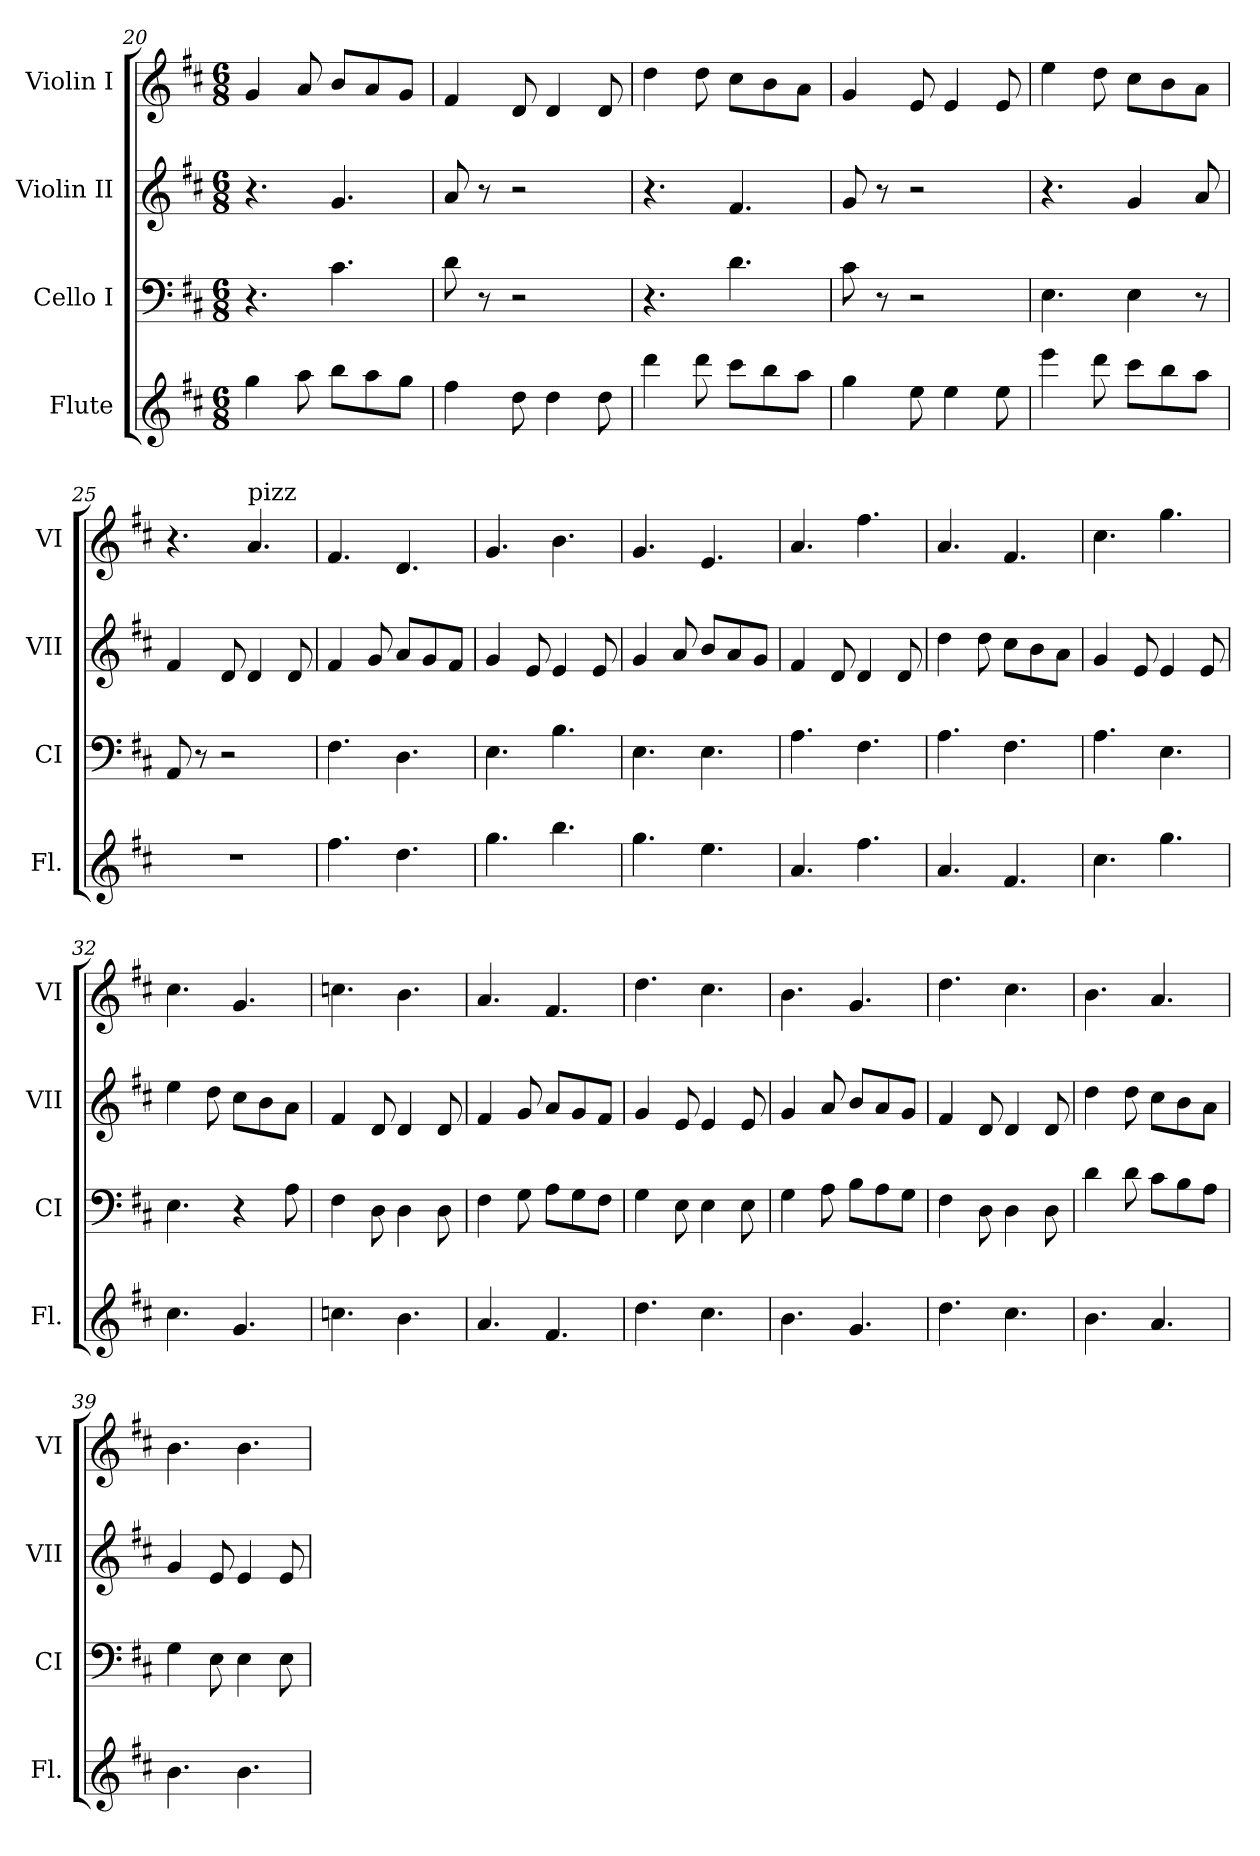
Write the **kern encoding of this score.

**kern	**kern	**kern	**kern
*part4	*part3	*part2	*part1
*staff4	*staff3	*staff2	*staff1
*I"Flute	*I"Cello I	*I"Violin II	*I"Violin I
*I'Fl.	*I'CI	*I'VII	*I'VI
*clefG2	*clefF4	*clefG2	*clefG2
*k[f#c#]	*k[f#c#]	*k[f#c#]	*k[f#c#]
*M6/8	*M6/8	*M6/8	*M6/8
=20	=20	=20	=20
4gg\	4.r	4.r	4g/
8aa\	.	.	8a/
8bb\L	4.c#\	4.g/	8b/L
8aa\	.	.	8a/
8gg\J	.	.	8g/J
=21	=21	=21	=21
4ff#\	8d\	8a/	4f#/
.	8r	8r	.
8dd\	2r	2r	8d/
4dd\	.	.	4d/
8dd\	.	.	8d/
=22	=22	=22	=22
4ddd\	4.r	4.r	4dd\
8ddd\	.	.	8dd\
8ccc#\L	4.d\	4.f#/	8cc#\L
8bb\	.	.	8b\
8aa\J	.	.	8a\J
=23	=23	=23	=23
4gg\	8c#\	8g/	4g/
.	8r	8r	.
8ee\	2r	2r	8e/
4ee\	.	.	4e/
8ee\	.	.	8e/
=24	=24	=24	=24
4eee\	4.E\	4.r	4ee\
8ddd\	.	.	8dd\
8ccc#\L	4E\	4g/	8cc#\L
8bb\	.	.	8b\
8aa\J	8r	8a/	8a\J
!!LO:LB:g=z
=25	=25	=25	=25
2.r	8AA/	4f#/	4.r
.	8r	.	.
.	2r	8d/	.
!	!	!	!LO:TX:a:t=pizz
.	.	4d/	4.a/
.	.	8d/	.
=26	=26	=26	=26
4.ff#\	4.F#\	4f#/	4.f#/
.	.	8g/	.
4.dd\	4.D\	8a/L	4.d/
.	.	8g/	.
.	.	8f#/J	.
=27	=27	=27	=27
4.gg\	4.E\	4g/	4.g/
.	.	8e/	.
4.bb\	4.B\	4e/	4.b\
.	.	8e/	.
=28	=28	=28	=28
4.gg\	4.E\	4g/	4.g/
.	.	8a/	.
4.ee\	4.E\	8b/L	4.e/
.	.	8a/	.
.	.	8g/J	.
=29	=29	=29	=29
4.a/	4.A\	4f#/	4.a/
.	.	8d/	.
4.ff#\	4.F#\	4d/	4.ff#\
.	.	8d/	.
=30	=30	=30	=30
4.a/	4.A\	4dd\	4.a/
.	.	8dd\	.
4.f#/	4.F#\	8cc#\L	4.f#/
.	.	8b\	.
.	.	8a\J	.
=31	=31	=31	=31
4.cc#\	4.A\	4g/	4.cc#\
.	.	8e/	.
4.gg\	4.E\	4e/	4.gg\
.	.	8e/	.
!!LO:LB:g=z
=32	=32	=32	=32
4.cc#\	4.E\	4ee\	4.cc#\
.	.	8dd\	.
4.g/	4r	8cc#\L	4.g/
.	.	8b\	.
.	8A\	8a\J	.
=33	=33	=33	=33
4.ccn\	4F#\	4f#/	4.ccn\
.	8D\	8d/	.
4.b\	4D\	4d/	4.b\
.	8D\	8d/	.
=34	=34	=34	=34
4.a/	4F#\	4f#/	4.a/
.	8G\	8g/	.
4.f#/	8A\L	8a/L	4.f#/
.	8G\	8g/	.
.	8F#\J	8f#/J	.
=35	=35	=35	=35
4.dd\	4G\	4g/	4.dd\
.	8E\	8e/	.
4.cc#\	4E\	4e/	4.cc#\
.	8E\	8e/	.
=36	=36	=36	=36
4.b\	4G\	4g/	4.b\
.	8A\	8a/	.
4.g/	8B\L	8b/L	4.g/
.	8A\	8a/	.
.	8G\J	8g/J	.
=37	=37	=37	=37
4.dd\	4F#\	4f#/	4.dd\
.	8D\	8d/	.
4.cc#\	4D\	4d/	4.cc#\
.	8D\	8d/	.
=38	=38	=38	=38
4.b\	4d\	4dd\	4.b\
.	8d\	8dd\	.
4.a/	8c#\L	8cc#\L	4.a/
.	8B\	8b\	.
.	8A\J	8a\J	.
!!LO:PB:g=z
=39	=39	=39	=39
4.b\	4G\	4g/	4.b\
.	8E\	8e/	.
4.b\	4E\	4e/	4.b\
.	8E\	8e/	.
=	=	=	=
*-	*-	*-	*-
